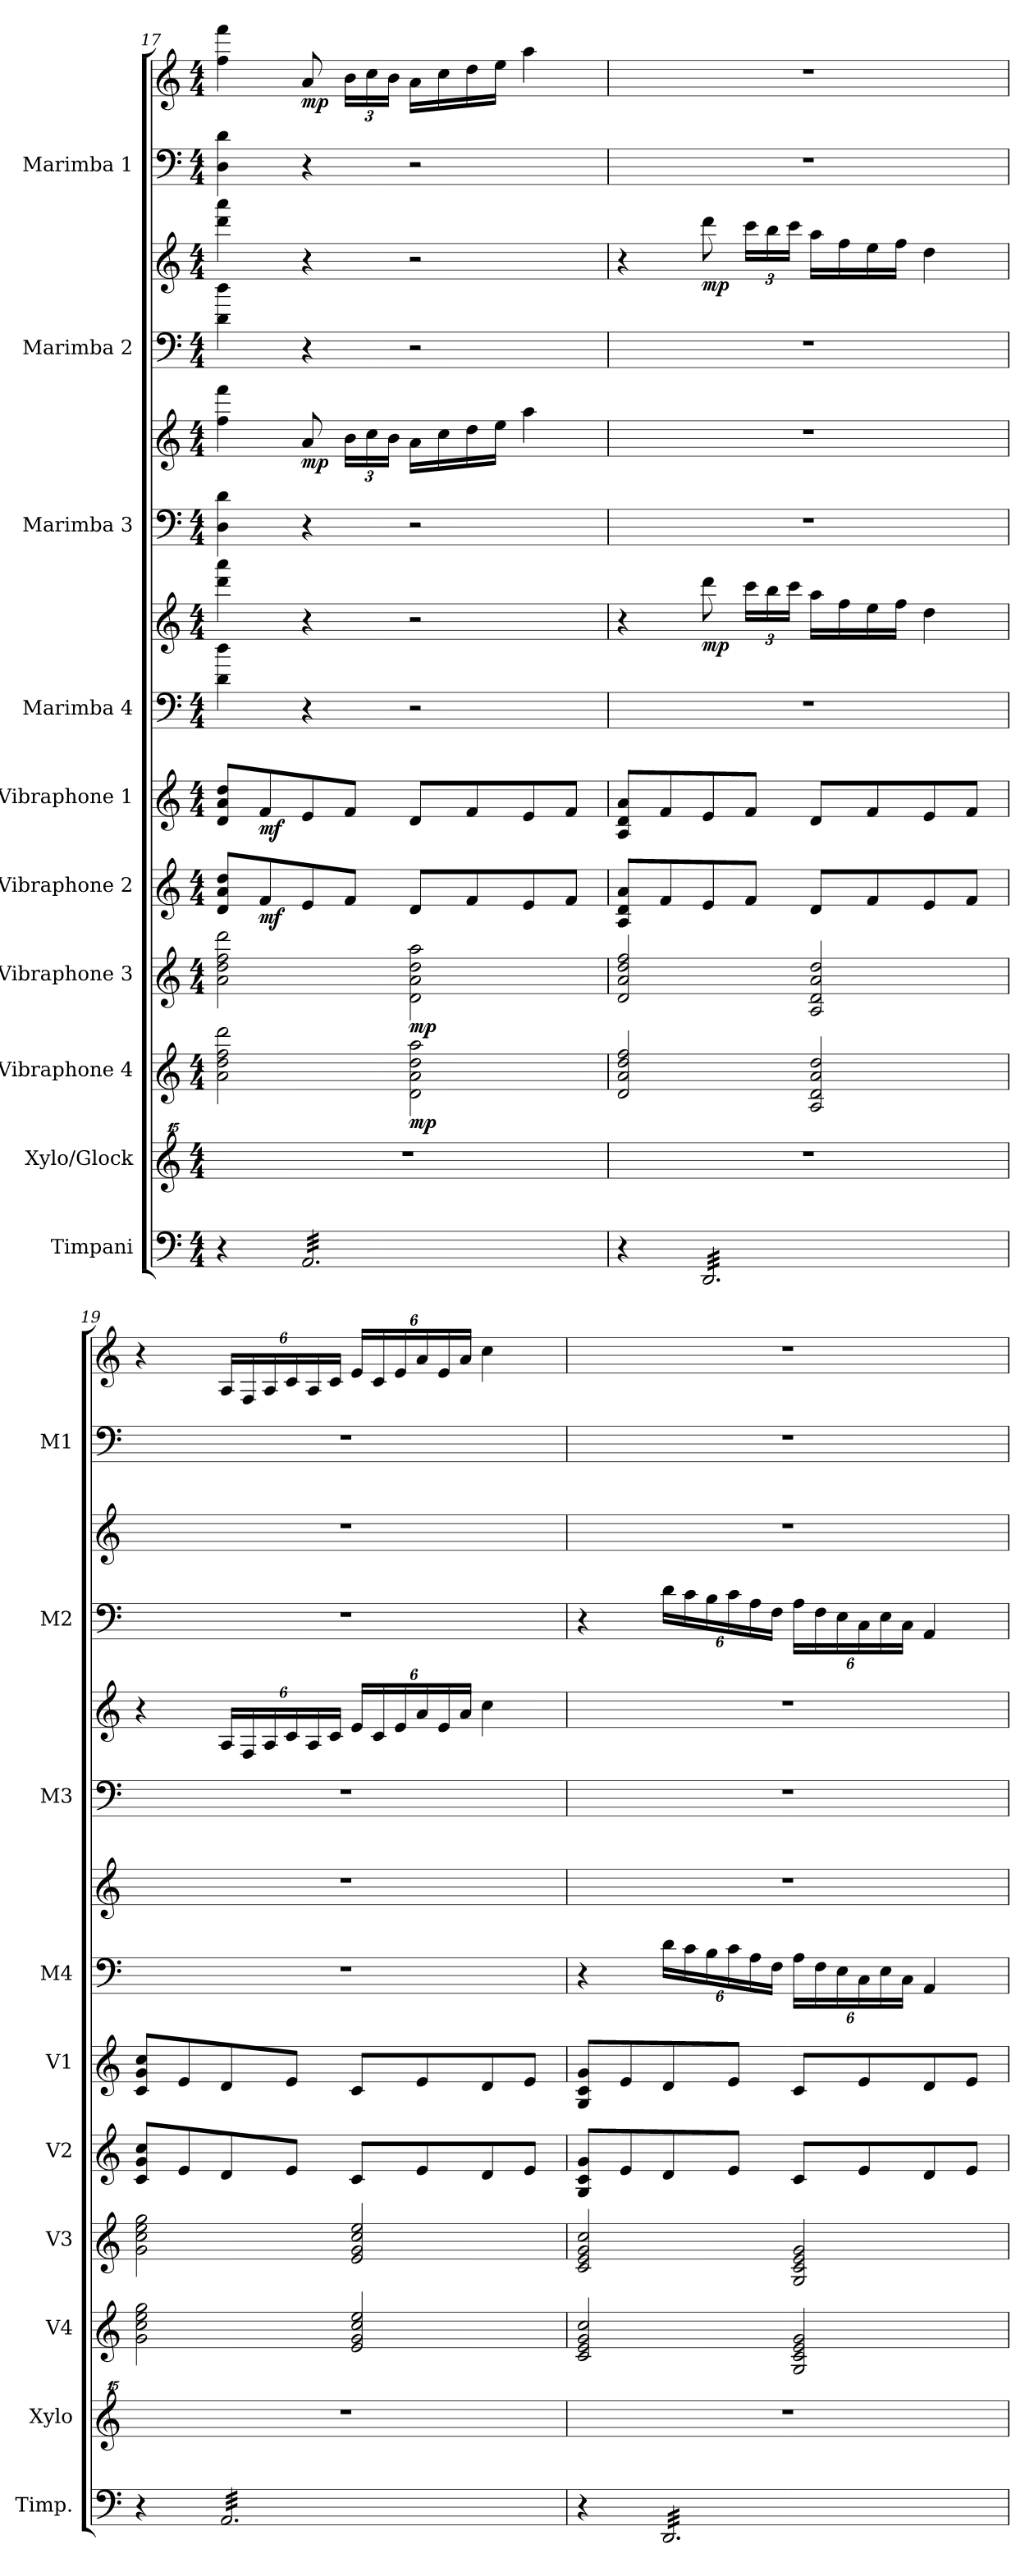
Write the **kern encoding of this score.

**kern	**kern	**kern	**dynam	**kern	**dynam	**kern	**dynam	**kern	**dynam	**kern	**kern	**dynam	**kern	**kern	**dynam	**kern	**kern	**dynam	**kern	**kern	**dynam
*part10	*part9	*part8	*part8	*part7	*part7	*part6	*part6	*part5	*part5	*part4	*part4	*part4	*part3	*part3	*part3	*part2	*part2	*part2	*part1	*part1	*part1
*staff14	*staff13	*staff12	*staff12	*staff11	*staff11	*staff10	*staff10	*staff9	*staff9	*staff8	*staff7	*staff7/8	*staff6	*staff5	*staff5/6	*staff4	*staff3	*staff3/4	*staff2	*staff1	*staff1/2
*I"Timpani	*I"Xylo/Glock	*I"Vibraphone 4	*	*I"Vibraphone 3	*	*I"Vibraphone 2	*	*I"Vibraphone 1	*	*I"Marimba 4	*	*	*I"Marimba 3	*	*	*I"Marimba 2	*	*	*I"Marimba 1	*	*
*I'Timp.	*I'Xylo	*I'V4	*	*I'V3	*	*I'V2	*	*I'V1	*	*I'M4	*	*	*I'M3	*	*	*I'M2	*	*	*I'M1	*	*
*clefF4	*clefG^^2	*clefG2	*	*clefG2	*	*clefG2	*	*clefG2	*	*clefF4	*clefG2	*	*clefF4	*clefG2	*	*clefF4	*clefG2	*	*clefF4	*clefG2	*
*k[]	*k[]	*k[]	*	*k[]	*	*k[]	*	*k[]	*	*k[]	*k[]	*	*k[]	*k[]	*	*k[]	*k[]	*	*k[]	*k[]	*
*C:	*C:	*C:	*	*C:	*	*C:	*	*C:	*	*C:	*C:	*	*C:	*C:	*	*C:	*C:	*	*C:	*C:	*
*M4/4	*M4/4	*M4/4	*	*M4/4	*	*M4/4	*	*M4/4	*	*M4/4	*M4/4	*	*M4/4	*M4/4	*	*M4/4	*M4/4	*	*M4/4	*M4/4	*
=17	=17	=17	=17	=17	=17	=17	=17	=17	=17	=17	=17	=17	=17	=17	=17	=17	=17	=17	=17	=17	=17
4r	1r	2a\ 2dd\ 2ff\ 2ddd\	.	2a\ 2dd\ 2ff\ 2ddd\	.	8d/ 8a/ 8dd/L	.	8d/ 8a/ 8dd/L	.	4d\ 4dd\	4ddd\ 4aaa\	.	4D\ 4d\	4ff\ 4fff\	.	4d\ 4dd\	4ddd\ 4aaa\	.	4D\ 4d\	4ff\ 4fff\	.
!	!	!	!	!	!	!	!LO:DY:b	!	!LO:DY:b	!	!	!	!	!	!	!	!	!	!	!	!
.	.	.	.	.	.	8f/	mf	8f/	mf	.	.	.	.	.	.	.	.	.	.	.	.
!	!	!	!	!	!	!	!	!	!	!	!	!	!	!	!LO:DY:b	!	!	!	!	!	!LO:DY:b
*tremolo	*	*	*	*	*	*	*	*	*	*	*	*	*	*	*	*	*	*	*	*	*
32AA/LLL	.	.	.	.	.	8e/	.	8e/	.	4r	4r	.	4r	8a/	mp	4r	4r	.	4r	8a/	mp
32AA/	.	.	.	.	.	.	.	.	.	.	.	.	.	.	.	.	.	.	.	.	.
32AA/	.	.	.	.	.	.	.	.	.	.	.	.	.	.	.	.	.	.	.	.	.
32AA/	.	.	.	.	.	.	.	.	.	.	.	.	.	.	.	.	.	.	.	.	.
*	*	*	*	*	*	*	*	*	*	*	*	*	*	*Xbrackettup	*	*	*	*	*	*Xbrackettup	*
32AA/	.	.	.	.	.	8f/J	.	8f/J	.	.	.	.	.	24b\LL	.	.	.	.	.	24b\LL	.
32AA/	.	.	.	.	.	.	.	.	.	.	.	.	.	.	.	.	.	.	.	.	.
.	.	.	.	.	.	.	.	.	.	.	.	.	.	24cc\	.	.	.	.	.	24cc\	.
32AA/	.	.	.	.	.	.	.	.	.	.	.	.	.	.	.	.	.	.	.	.	.
.	.	.	.	.	.	.	.	.	.	.	.	.	.	24b\JJ	.	.	.	.	.	24b\JJ	.
32AA/	.	.	.	.	.	.	.	.	.	.	.	.	.	.	.	.	.	.	.	.	.
!	!	!	!LO:DY:b	!	!LO:DY:b	!	!	!	!	!	!	!	!	!	!	!	!	!	!	!	!
32AA/	.	2d\ 2a\ 2dd\ 2aa\	mp	2d\ 2a\ 2dd\ 2aa\	mp	8d/L	.	8d/L	.	2r	2r	.	2r	16a\LL	.	2r	2r	.	2r	16a\LL	.
32AA/	.	.	.	.	.	.	.	.	.	.	.	.	.	.	.	.	.	.	.	.	.
32AA/	.	.	.	.	.	.	.	.	.	.	.	.	.	16cc\	.	.	.	.	.	16cc\	.
32AA/	.	.	.	.	.	.	.	.	.	.	.	.	.	.	.	.	.	.	.	.	.
32AA/	.	.	.	.	.	8f/	.	8f/	.	.	.	.	.	16dd\	.	.	.	.	.	16dd\	.
32AA/	.	.	.	.	.	.	.	.	.	.	.	.	.	.	.	.	.	.	.	.	.
32AA/	.	.	.	.	.	.	.	.	.	.	.	.	.	16ee\JJ	.	.	.	.	.	16ee\JJ	.
32AA/	.	.	.	.	.	.	.	.	.	.	.	.	.	.	.	.	.	.	.	.	.
32AA/	.	.	.	.	.	8e/	.	8e/	.	.	.	.	.	4aa\	.	.	.	.	.	4aa\	.
32AA/	.	.	.	.	.	.	.	.	.	.	.	.	.	.	.	.	.	.	.	.	.
32AA/	.	.	.	.	.	.	.	.	.	.	.	.	.	.	.	.	.	.	.	.	.
32AA/	.	.	.	.	.	.	.	.	.	.	.	.	.	.	.	.	.	.	.	.	.
32AA/	.	.	.	.	.	8f/J	.	8f/J	.	.	.	.	.	.	.	.	.	.	.	.	.
32AA/	.	.	.	.	.	.	.	.	.	.	.	.	.	.	.	.	.	.	.	.	.
32AA/	.	.	.	.	.	.	.	.	.	.	.	.	.	.	.	.	.	.	.	.	.
32AA/JJJ	.	.	.	.	.	.	.	.	.	.	.	.	.	.	.	.	.	.	.	.	.
!!LO:PB:g=z
=18	=18	=18	=18	=18	=18	=18	=18	=18	=18	=18	=18	=18	=18	=18	=18	=18	=18	=18	=18	=18	=18
4r	1r	2d/ 2a/ 2dd/ 2ff/	.	2d/ 2a/ 2dd/ 2ff/	.	8A/ 8d/ 8a/L	.	8A/ 8d/ 8a/L	.	1r	4r	.	1r	1r	.	1r	4r	.	1r	1r	.
.	.	.	.	.	.	8f/	.	8f/	.	.	.	.	.	.	.	.	.	.	.	.	.
!	!	!	!	!	!	!	!	!	!	!	!	!LO:DY:b	!	!	!	!	!	!LO:DY:b	!	!	!
32DD/LLL	.	.	.	.	.	8e/	.	8e/	.	.	8ddd\	mp	.	.	.	.	8ddd\	mp	.	.	.
32DD/	.	.	.	.	.	.	.	.	.	.	.	.	.	.	.	.	.	.	.	.	.
32DD/	.	.	.	.	.	.	.	.	.	.	.	.	.	.	.	.	.	.	.	.	.
32DD/	.	.	.	.	.	.	.	.	.	.	.	.	.	.	.	.	.	.	.	.	.
*	*	*	*	*	*	*	*	*	*	*	*Xbrackettup	*	*	*	*	*	*Xbrackettup	*	*	*	*
32DD/	.	.	.	.	.	8f/J	.	8f/J	.	.	24ccc\LL	.	.	.	.	.	24ccc\LL	.	.	.	.
32DD/	.	.	.	.	.	.	.	.	.	.	.	.	.	.	.	.	.	.	.	.	.
.	.	.	.	.	.	.	.	.	.	.	24bb\	.	.	.	.	.	24bb\	.	.	.	.
32DD/	.	.	.	.	.	.	.	.	.	.	.	.	.	.	.	.	.	.	.	.	.
.	.	.	.	.	.	.	.	.	.	.	24ccc\JJ	.	.	.	.	.	24ccc\JJ	.	.	.	.
32DD/	.	.	.	.	.	.	.	.	.	.	.	.	.	.	.	.	.	.	.	.	.
32DD/	.	2A/ 2d/ 2a/ 2dd/	.	2A/ 2d/ 2a/ 2dd/	.	8d/L	.	8d/L	.	.	16aa\LL	.	.	.	.	.	16aa\LL	.	.	.	.
32DD/	.	.	.	.	.	.	.	.	.	.	.	.	.	.	.	.	.	.	.	.	.
32DD/	.	.	.	.	.	.	.	.	.	.	16ff\	.	.	.	.	.	16ff\	.	.	.	.
32DD/	.	.	.	.	.	.	.	.	.	.	.	.	.	.	.	.	.	.	.	.	.
32DD/	.	.	.	.	.	8f/	.	8f/	.	.	16ee\	.	.	.	.	.	16ee\	.	.	.	.
32DD/	.	.	.	.	.	.	.	.	.	.	.	.	.	.	.	.	.	.	.	.	.
32DD/	.	.	.	.	.	.	.	.	.	.	16ff\JJ	.	.	.	.	.	16ff\JJ	.	.	.	.
32DD/	.	.	.	.	.	.	.	.	.	.	.	.	.	.	.	.	.	.	.	.	.
32DD/	.	.	.	.	.	8e/	.	8e/	.	.	4dd\	.	.	.	.	.	4dd\	.	.	.	.
32DD/	.	.	.	.	.	.	.	.	.	.	.	.	.	.	.	.	.	.	.	.	.
32DD/	.	.	.	.	.	.	.	.	.	.	.	.	.	.	.	.	.	.	.	.	.
32DD/	.	.	.	.	.	.	.	.	.	.	.	.	.	.	.	.	.	.	.	.	.
32DD/	.	.	.	.	.	8f/J	.	8f/J	.	.	.	.	.	.	.	.	.	.	.	.	.
32DD/	.	.	.	.	.	.	.	.	.	.	.	.	.	.	.	.	.	.	.	.	.
32DD/	.	.	.	.	.	.	.	.	.	.	.	.	.	.	.	.	.	.	.	.	.
32DD/JJJ	.	.	.	.	.	.	.	.	.	.	.	.	.	.	.	.	.	.	.	.	.
=19	=19	=19	=19	=19	=19	=19	=19	=19	=19	=19	=19	=19	=19	=19	=19	=19	=19	=19	=19	=19	=19
4r	1r	2g\ 2cc\ 2ee\ 2gg\	.	2g\ 2cc\ 2ee\ 2gg\	.	8c/ 8g/ 8cc/L	.	8c/ 8g/ 8cc/L	.	1r	1r	.	1r	4r	.	1r	1r	.	1r	4r	.
.	.	.	.	.	.	8e/	.	8e/	.	.	.	.	.	.	.	.	.	.	.	.	.
32AA/LLL	.	.	.	.	.	8d/	.	8d/	.	.	.	.	.	24A/LL	.	.	.	.	.	24A/LL	.
32AA/	.	.	.	.	.	.	.	.	.	.	.	.	.	.	.	.	.	.	.	.	.
.	.	.	.	.	.	.	.	.	.	.	.	.	.	24F/	.	.	.	.	.	24F/	.
32AA/	.	.	.	.	.	.	.	.	.	.	.	.	.	.	.	.	.	.	.	.	.
.	.	.	.	.	.	.	.	.	.	.	.	.	.	24A/	.	.	.	.	.	24A/	.
32AA/	.	.	.	.	.	.	.	.	.	.	.	.	.	.	.	.	.	.	.	.	.
32AA/	.	.	.	.	.	8e/J	.	8e/J	.	.	.	.	.	24c/	.	.	.	.	.	24c/	.
32AA/	.	.	.	.	.	.	.	.	.	.	.	.	.	.	.	.	.	.	.	.	.
.	.	.	.	.	.	.	.	.	.	.	.	.	.	24A/	.	.	.	.	.	24A/	.
32AA/	.	.	.	.	.	.	.	.	.	.	.	.	.	.	.	.	.	.	.	.	.
.	.	.	.	.	.	.	.	.	.	.	.	.	.	24c/JJ	.	.	.	.	.	24c/JJ	.
32AA/	.	.	.	.	.	.	.	.	.	.	.	.	.	.	.	.	.	.	.	.	.
32AA/	.	2e/ 2g/ 2cc/ 2ee/	.	2e/ 2g/ 2cc/ 2ee/	.	8c/L	.	8c/L	.	.	.	.	.	24e/LL	.	.	.	.	.	24e/LL	.
32AA/	.	.	.	.	.	.	.	.	.	.	.	.	.	.	.	.	.	.	.	.	.
.	.	.	.	.	.	.	.	.	.	.	.	.	.	24c/	.	.	.	.	.	24c/	.
32AA/	.	.	.	.	.	.	.	.	.	.	.	.	.	.	.	.	.	.	.	.	.
.	.	.	.	.	.	.	.	.	.	.	.	.	.	24e/	.	.	.	.	.	24e/	.
32AA/	.	.	.	.	.	.	.	.	.	.	.	.	.	.	.	.	.	.	.	.	.
32AA/	.	.	.	.	.	8e/	.	8e/	.	.	.	.	.	24a/	.	.	.	.	.	24a/	.
32AA/	.	.	.	.	.	.	.	.	.	.	.	.	.	.	.	.	.	.	.	.	.
.	.	.	.	.	.	.	.	.	.	.	.	.	.	24e/	.	.	.	.	.	24e/	.
32AA/	.	.	.	.	.	.	.	.	.	.	.	.	.	.	.	.	.	.	.	.	.
.	.	.	.	.	.	.	.	.	.	.	.	.	.	24a/JJ	.	.	.	.	.	24a/JJ	.
32AA/	.	.	.	.	.	.	.	.	.	.	.	.	.	.	.	.	.	.	.	.	.
32AA/	.	.	.	.	.	8d/	.	8d/	.	.	.	.	.	4cc\	.	.	.	.	.	4cc\	.
32AA/	.	.	.	.	.	.	.	.	.	.	.	.	.	.	.	.	.	.	.	.	.
32AA/	.	.	.	.	.	.	.	.	.	.	.	.	.	.	.	.	.	.	.	.	.
32AA/	.	.	.	.	.	.	.	.	.	.	.	.	.	.	.	.	.	.	.	.	.
32AA/	.	.	.	.	.	8e/J	.	8e/J	.	.	.	.	.	.	.	.	.	.	.	.	.
32AA/	.	.	.	.	.	.	.	.	.	.	.	.	.	.	.	.	.	.	.	.	.
32AA/	.	.	.	.	.	.	.	.	.	.	.	.	.	.	.	.	.	.	.	.	.
32AA/JJJ	.	.	.	.	.	.	.	.	.	.	.	.	.	.	.	.	.	.	.	.	.
!!LO:PB:g=z
=20	=20	=20	=20	=20	=20	=20	=20	=20	=20	=20	=20	=20	=20	=20	=20	=20	=20	=20	=20	=20	=20
4r	1r	2c/ 2e/ 2g/ 2cc/	.	2c/ 2e/ 2g/ 2cc/	.	8G/ 8c/ 8g/L	.	8G/ 8c/ 8g/L	.	4r	1r	.	1r	1r	.	4r	1r	.	1r	1r	.
.	.	.	.	.	.	8e/	.	8e/	.	.	.	.	.	.	.	.	.	.	.	.	.
*	*	*	*	*	*	*	*	*	*	*Xbrackettup	*	*	*	*	*	*Xbrackettup	*	*	*	*	*
32DD/LLL	.	.	.	.	.	8d/	.	8d/	.	24d\LL	.	.	.	.	.	24d\LL	.	.	.	.	.
32DD/	.	.	.	.	.	.	.	.	.	.	.	.	.	.	.	.	.	.	.	.	.
.	.	.	.	.	.	.	.	.	.	24c\	.	.	.	.	.	24c\	.	.	.	.	.
32DD/	.	.	.	.	.	.	.	.	.	.	.	.	.	.	.	.	.	.	.	.	.
.	.	.	.	.	.	.	.	.	.	24B\	.	.	.	.	.	24B\	.	.	.	.	.
32DD/	.	.	.	.	.	.	.	.	.	.	.	.	.	.	.	.	.	.	.	.	.
32DD/	.	.	.	.	.	8e/J	.	8e/J	.	24c\	.	.	.	.	.	24c\	.	.	.	.	.
32DD/	.	.	.	.	.	.	.	.	.	.	.	.	.	.	.	.	.	.	.	.	.
.	.	.	.	.	.	.	.	.	.	24A\	.	.	.	.	.	24A\	.	.	.	.	.
32DD/	.	.	.	.	.	.	.	.	.	.	.	.	.	.	.	.	.	.	.	.	.
.	.	.	.	.	.	.	.	.	.	24F\JJ	.	.	.	.	.	24F\JJ	.	.	.	.	.
32DD/	.	.	.	.	.	.	.	.	.	.	.	.	.	.	.	.	.	.	.	.	.
32DD/	.	2G/ 2c/ 2e/ 2g/	.	2G/ 2c/ 2e/ 2g/	.	8c/L	.	8c/L	.	24A\LL	.	.	.	.	.	24A\LL	.	.	.	.	.
32DD/	.	.	.	.	.	.	.	.	.	.	.	.	.	.	.	.	.	.	.	.	.
.	.	.	.	.	.	.	.	.	.	24F\	.	.	.	.	.	24F\	.	.	.	.	.
32DD/	.	.	.	.	.	.	.	.	.	.	.	.	.	.	.	.	.	.	.	.	.
.	.	.	.	.	.	.	.	.	.	24E\	.	.	.	.	.	24E\	.	.	.	.	.
32DD/	.	.	.	.	.	.	.	.	.	.	.	.	.	.	.	.	.	.	.	.	.
32DD/	.	.	.	.	.	8e/	.	8e/	.	24C\	.	.	.	.	.	24C\	.	.	.	.	.
32DD/	.	.	.	.	.	.	.	.	.	.	.	.	.	.	.	.	.	.	.	.	.
.	.	.	.	.	.	.	.	.	.	24E\	.	.	.	.	.	24E\	.	.	.	.	.
32DD/	.	.	.	.	.	.	.	.	.	.	.	.	.	.	.	.	.	.	.	.	.
.	.	.	.	.	.	.	.	.	.	24C\JJ	.	.	.	.	.	24C\JJ	.	.	.	.	.
32DD/	.	.	.	.	.	.	.	.	.	.	.	.	.	.	.	.	.	.	.	.	.
32DD/	.	.	.	.	.	8d/	.	8d/	.	4AA/	.	.	.	.	.	4AA/	.	.	.	.	.
32DD/	.	.	.	.	.	.	.	.	.	.	.	.	.	.	.	.	.	.	.	.	.
32DD/	.	.	.	.	.	.	.	.	.	.	.	.	.	.	.	.	.	.	.	.	.
32DD/	.	.	.	.	.	.	.	.	.	.	.	.	.	.	.	.	.	.	.	.	.
32DD/	.	.	.	.	.	8e/J	.	8e/J	.	.	.	.	.	.	.	.	.	.	.	.	.
32DD/	.	.	.	.	.	.	.	.	.	.	.	.	.	.	.	.	.	.	.	.	.
32DD/	.	.	.	.	.	.	.	.	.	.	.	.	.	.	.	.	.	.	.	.	.
32DD/JJJ	.	.	.	.	.	.	.	.	.	.	.	.	.	.	.	.	.	.	.	.	.
*Xtremolo	*	*	*	*	*	*	*	*	*	*	*	*	*	*	*	*	*	*	*	*	*
=	=	=	=	=	=	=	=	=	=	=	=	=	=	=	=	=	=	=	=	=	=
*-	*-	*-	*-	*-	*-	*-	*-	*-	*-	*-	*-	*-	*-	*-	*-	*-	*-	*-	*-	*-	*-
